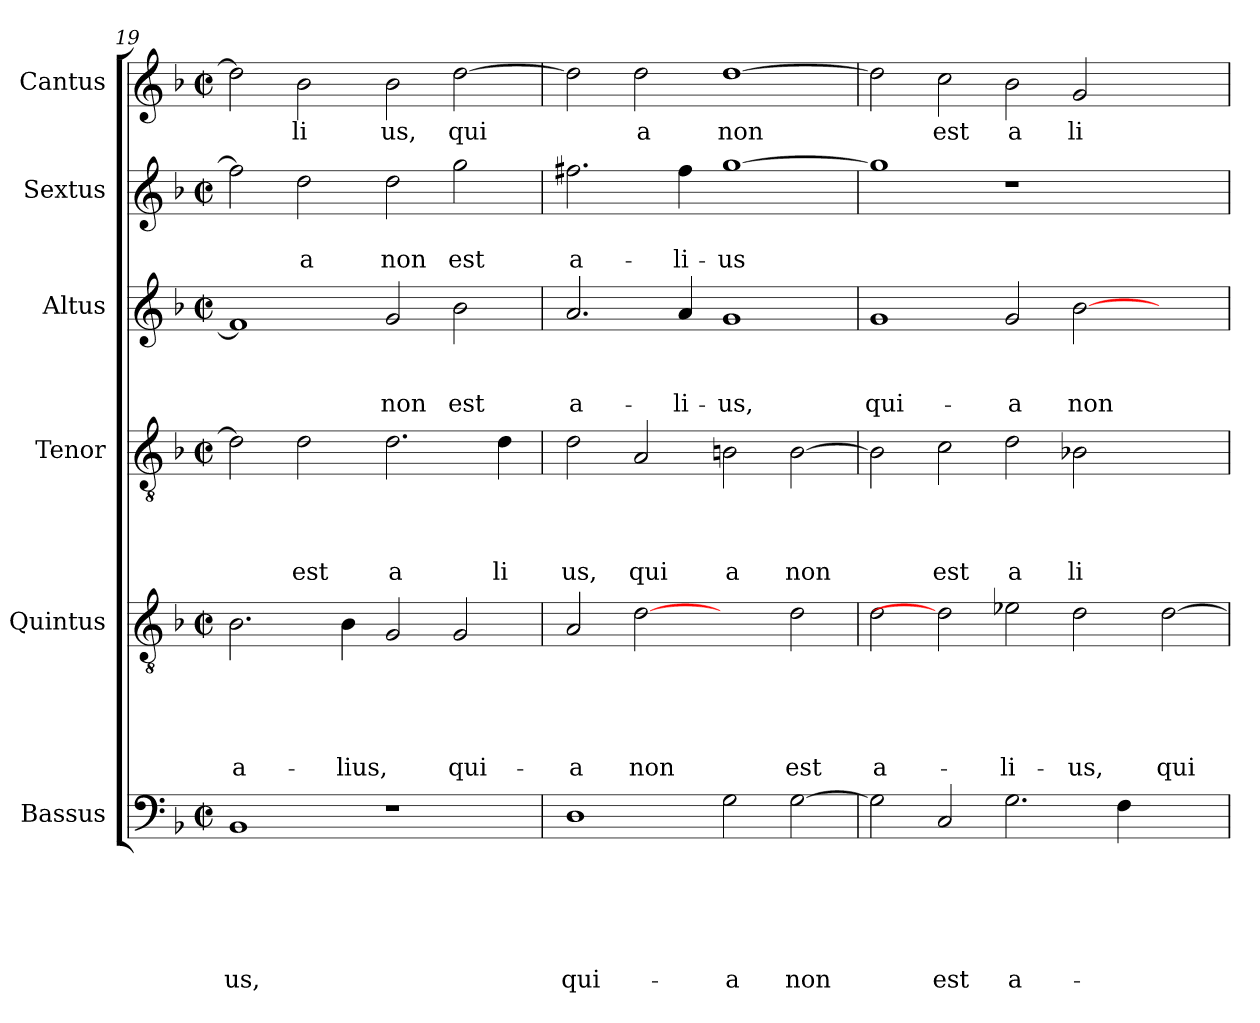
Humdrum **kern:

**kern	**text	**text	**text	**text	**text	**text	**kern	**text	**text	**text	**text	**text	**kern	**text	**text	**text	**text	**kern	**text	**text	**text	**kern	**text	**text	**kern	**text
*part6	*part6	*part6	*part6	*part6	*part6	*part6	*part5	*part5	*part5	*part5	*part5	*part5	*part4	*part4	*part4	*part4	*part4	*part3	*part3	*part3	*part3	*part2	*part2	*part2	*part1	*part1
*staff6	*staff6	*staff6	*staff6	*staff6	*staff6	*staff6	*staff5	*staff5	*staff5	*staff5	*staff5	*staff5	*staff4	*staff4	*staff4	*staff4	*staff4	*staff3	*staff3	*staff3	*staff3	*staff2	*staff2	*staff2	*staff1	*staff1
*I"Bassus	*	*	*	*	*	*	*I"Quintus	*	*	*	*	*	*I"Tenor	*	*	*	*	*I"Altus	*	*	*	*I"Sextus	*	*	*I"Cantus	*
!!LO:PB:g=z
*clefF4	*	*	*	*	*	*	*clefGv2	*	*	*	*	*	*clefGv2	*	*	*	*	*clefG2	*	*	*	*clefG2	*	*	*clefG2	*
*k[b-]	*	*	*	*	*	*	*k[b-]	*	*	*	*	*	*k[b-]	*	*	*	*	*k[b-]	*	*	*	*k[b-]	*	*	*k[b-]	*
*F:	*	*	*	*	*	*	*F:	*	*	*	*	*	*F:	*	*	*	*	*F:	*	*	*	*F:	*	*	*F:	*
*M2/2	*	*	*	*	*	*	*M2/2	*	*	*	*	*	*M2/2	*	*	*	*	*M2/2	*	*	*	*M2/2	*	*	*M2/2	*
*met(c|)	*	*	*	*	*	*	*met(c|)	*	*	*	*	*	*met(c|)	*	*	*	*	*met(c|)	*	*	*	*met(c|)	*	*	*met(c|)	*
=19	=19	=19	=19	=19	=19	=19	=19	=19	=19	=19	=19	=19	=19	=19	=19	=19	=19	=19	=19	=19	=19	=19	=19	=19	=19	=19
!	!	!	!	!	!	!LO:LY:b	!	!	!	!	!	!LO:LY:b	!	!	!	!	!	!	!	!	!	!	!	!	!	!
1BB-	.	.	.	.	.	-us,	2.B-\	.	.	.	.	a-	2d\]	.	.	.	.	1f]	.	.	.	2ff\]	.	.	2dd\]	.
!	!	!	!	!	!	!	!	!	!	!	!	!	!	!	!	!	!LO:LY:b	!	!	!	!	!	!	!LO:LY:b	!	!LO:LY:b
.	.	.	.	.	.	.	.	.	.	.	.	.	2d\	.	.	.	est	.	.	.	.	2dd\	.	-a	2b-\	li
!	!	!	!	!	!	!	!	!	!	!	!	!LO:LY:b	!	!	!	!	!	!	!	!	!	!	!	!	!	!
.	.	.	.	.	.	.	4B-\	.	.	.	.	-lius,	.	.	.	.	.	.	.	.	.	.	.	.	.	.
!	!	!	!	!	!	!	!	!	!	!	!	!	!	!	!	!	!LO:LY:b	!	!	!	!LO:LY:b	!	!	!LO:LY:b	!	!LO:LY:b
1r	.	.	.	.	.	.	2G/	.	.	.	.	.	2.d\	.	.	.	a	2g/	.	.	non	2dd\	.	non	2b-\	us,
!	!	!	!	!	!	!	!	!	!	!	!	!LO:LY:b	!	!	!	!	!	!	!	!	!LO:LY:b	!	!	!LO:LY:b	!	!LO:LY:b
.	.	.	.	.	.	.	2G/	.	.	.	.	qui-	.	.	.	.	.	2b-\	.	.	est	2gg\	.	est	[>2dd\	qui
!	!	!	!	!	!	!	!	!	!	!	!	!	!	!	!	!	!LO:LY:b	!	!	!	!	!	!	!	!	!
.	.	.	.	.	.	.	.	.	.	.	.	.	4d\	.	.	.	li	.	.	.	.	.	.	.	.	.
=20	=20	=20	=20	=20	=20	=20	=20	=20	=20	=20	=20	=20	=20	=20	=20	=20	=20	=20	=20	=20	=20	=20	=20	=20	=20	=20
!	!	!	!	!	!	!LO:LY:b	!	!	!	!	!	!LO:LY:b	!	!	!	!	!LO:LY:b	!	!	!	!LO:LY:b	!	!	!LO:LY:b	!	!
1D	.	.	.	.	.	qui-	2A/	.	.	.	.	-a	2d\	.	.	.	us,	2.a/	.	.	a-	2.ff#X\	.	a-	2dd\]	.
!	!	!	!	!	!	!	!	!	!	!	!	!LO:LY:b	!	!	!	!	!LO:LY:b	!	!	!	!	!	!	!	!	!LO:LY:b
.	.	.	.	.	.	.	[2d	.	.	.	.	non	2A/	.	.	.	qui	.	.	.	.	.	.	.	2dd\	a
!	!	!	!	!	!	!	!	!	!	!	!	!	!	!	!	!	!	!	!	!	!LO:LY:b	!	!	!LO:LY:b	!	!
.	.	.	.	.	.	.	.	.	.	.	.	.	.	.	.	.	.	4a/	.	.	-li-	4ff#\	.	-li-	.	.
!	!	!	!	!	!	!LO:LY:b	!	!	!	!	!	!	!	!	!	!	!LO:LY:b	!	!	!	!LO:LY:b	!	!	!LO:LY:b	!	!LO:LY:b
2G\	.	.	.	.	.	-a	2ryy	.	.	.	.	.	2Bn\	.	.	.	a	1g	.	.	-us,	[>1gg	.	-us	[>1dd	non
!	!	!	!	!	!	!LO:LY:b	!	!	!	!	!	!LO:LY:b	!	!	!	!	!LO:LY:b	!	!	!	!	!	!	!	!	!
[>2G\	.	.	.	.	.	non	2d\	.	.	.	.	est	[>2B\	.	.	.	non	.	.	.	.	.	.	.	.	.
=21	=21	=21	=21	=21	=21	=21	=21	=21	=21	=21	=21	=21	=21	=21	=21	=21	=21	=21	=21	=21	=21	=21	=21	=21	=21	=21
!	!	!	!	!	!	!	!	!	!	!	!	!LO:LY:b	!	!	!	!	!	!	!	!	!LO:LY:b	!	!	!	!	!
2G\]	.	.	.	.	.	.	2d\	.	.	.	.	a-	2B\]	.	.	.	.	1g	.	.	qui-	1gg]	.	.	2dd\]	.
!	!	!	!	!	!	!LO:LY:b	!	!	!	!	!	!	!	!	!	!	!LO:LY:b	!	!	!	!	!	!	!	!	!LO:LY:b
2C/	.	.	.	.	.	est	2d]	.	.	.	.	.	2c\	.	.	.	est	.	.	.	.	.	.	.	2cc\	est
!	!	!	!	!	!	!LO:LY:b	!	!	!	!	!	!LO:LY:b	!	!	!	!	!LO:LY:b	!	!	!	!LO:LY:b	!	!	!	!	!LO:LY:b
2.G\	.	.	.	.	.	a-	2e-X\	.	.	.	.	-li-	2d\	.	.	.	a	2g/	.	.	-a	1r	.	.	2b-\	a
!	!	!	!	!	!	!	!	!	!	!	!	!LO:LY:b	!	!	!	!	!LO:LY:b	!	!	!	!LO:LY:b	!	!	!	!	!LO:LY:b
.	.	.	.	.	.	.	2d\	.	.	.	.	-us,	2B-X\	.	.	.	li	[>2b-\	.	.	non	.	.	.	2g/	li
4F\	.	.	.	.	.	.	.	.	.	.	.	.	.	.	.	.	.	.	.	.	.	.	.	.	.	.
!	!	!	!	!	!	!	!	!	!	!	!	!LO:LY:b	!	!	!	!	!	!	!	!	!	!	!	!	!	!
2ryy	.	.	.	.	.	.	[>2d\	.	.	.	.	qui-	2ryy	.	.	.	.	2ryy	.	.	.	2ryy	.	.	2ryy	.
=	=	=	=	=	=	=	=	=	=	=	=	=	=	=	=	=	=	=	=	=	=	=	=	=	=	=
*-	*-	*-	*-	*-	*-	*-	*-	*-	*-	*-	*-	*-	*-	*-	*-	*-	*-	*-	*-	*-	*-	*-	*-	*-	*-	*-
